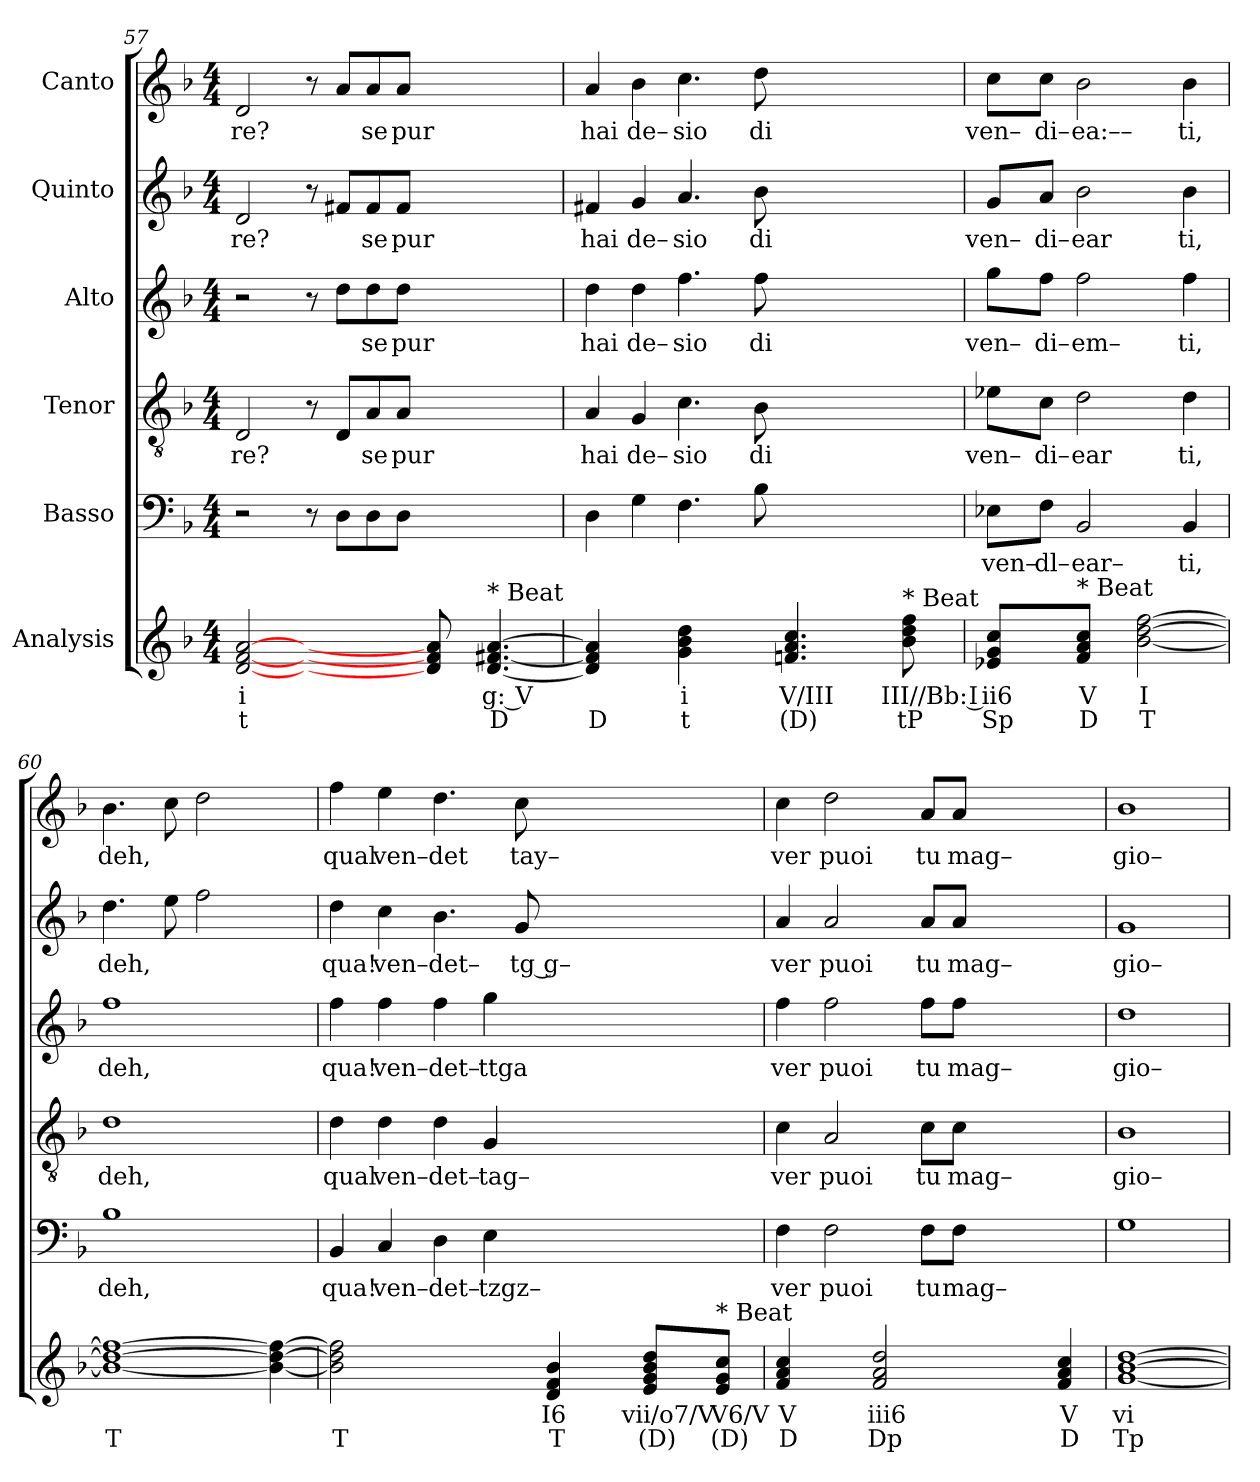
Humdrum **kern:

**kern	**text	**text	**kern	**text	**kern	**text	**kern	**text	**kern	**text	**kern	**text
*part6	*part6	*part6	*part5	*part5	*part4	*part4	*part3	*part3	*part2	*part2	*part1	*part1
*staff6	*staff6	*staff6	*staff5	*staff5	*staff4	*staff4	*staff3	*staff3	*staff2	*staff2	*staff1	*staff1
*I"Analysis	*	*	*I"Basso	*	*I"Tenor	*	*I"Alto	*	*I"Quinto	*	*I"Canto	*
*	*	*	*clefF4	*	*clefGv2	*	*clefG2	*	*clefG2	*	*clefG2	*
*k[b-]	*	*	*k[b-]	*	*k[b-]	*	*k[b-]	*	*k[b-]	*	*k[b-]	*
*	*	*	*F:	*	*F:	*	*F:	*	*F:	*	*F:	*
*M4/4	*	*	*M4/4	*	*M4/4	*	*M4/4	*	*M4/4	*	*M4/4	*
=57	=57	=57	=57	=57	=57	=57	=57	=57	=57	=57	=57	=57
!	!	!	!	!	!	!LO:LY:b	!	!	!	!	!	!
!	!	!	!	!	!	!	!	!	!	!LO:LY:b	!	!
!	!	!	!	!	!	!	!	!	!	!	!	!LO:LY:b
[2d [2f [2a	i	t	2r	.	2D/	re?	2r	.	2d/	re?	2d/	re?
2ryy	.	.	8r	.	8r	.	8r	.	8r	.	8r	.
.	.	.	8D\L	.	8D/L	.	8dd\L	.	8f#X/L	.	8a/L	.
!	!	!	!	!	!	!LO:LY:b	!	!	!	!	!	!
!	!	!	!	!	!	!	!	!LO:LY:b	!	!	!	!
!	!	!	!	!	!	!	!	!	!	!LO:LY:b	!	!
!	!	!	!	!	!	!	!	!	!	!	!	!LO:LY:b
.	.	.	8D\	.	8A/	se	8dd\	se	8f#/	se	8a/	se
!	!	!	!	!	!	!LO:LY:b	!	!	!	!	!	!
!	!	!	!	!	!	!	!	!LO:LY:b	!	!	!	!
!	!	!	!	!	!	!	!	!	!	!LO:LY:b	!	!
!	!	!	!	!	!	!	!	!	!	!	!	!LO:LY:b
.	.	.	8D\J	.	8A/J	pur	8dd\J	pur	8f#/J	pur	8a/J	pur
8d] 8f] 8a]	.	.	2ryy	.	2ryy	.	2ryy	.	2ryy	.	2ryy	.
8ryy	.	.	.	.	.	.	.	.	.	.	.	.
!LO:TX:a:t=* Beat	!	!	!	!	!	!	!	!	!	!	!	!
[4.d [4.f#X [4.a	g: V	D	.	.	.	.	.	.	.	.	.	.
.	.	.	8ryy	.	8ryy	.	8ryy	.	8ryy	.	8ryy	.
=58	=58	=58	=58	=58	=58	=58	=58	=58	=58	=58	=58	=58
!	!	!	!	!	!	!LO:LY:b	!	!	!	!	!	!
!	!	!	!	!	!	!	!	!LO:LY:b	!	!	!	!
!	!	!	!	!	!	!	!	!	!	!LO:LY:b	!	!
!	!	!	!	!	!	!	!	!	!	!	!	!LO:LY:b
4d] 4f#] 4a]	.	D	4D\	.	4A/	hai	4dd\	hai	4f#X/	hai	4a/	hai
!	!	!	!	!	!	!LO:LY:b	!	!	!	!	!	!
!	!	!	!	!	!	!	!	!LO:LY:b	!	!	!	!
!	!	!	!	!	!	!	!	!	!	!LO:LY:b	!	!
!	!	!	!	!	!	!	!	!	!	!	!	!LO:LY:b
4ryy	.	.	4G\	.	4G/	de–	4dd\	de–	4g/	de–	4b-\	de–
!	!	!	!	!	!	!LO:LY:b	!	!	!	!	!	!
!	!	!	!	!	!	!	!	!LO:LY:b	!	!	!	!
!	!	!	!	!	!	!	!	!	!	!LO:LY:b	!	!
!	!	!	!	!	!	!	!	!	!	!	!	!LO:LY:b
4g 4b- 4dd	i	t	4.F\	.	4.c\	sio	4.ff\	sio	4.a/	sio	4.cc\	sio
4ryy	.	.	.	.	.	.	.	.	.	.	.	.
!	!	!	!	!	!	!LO:LY:b	!	!	!	!	!	!
!	!	!	!	!	!	!	!	!LO:LY:b	!	!	!	!
!	!	!	!	!	!	!	!	!	!	!LO:LY:b	!	!
!	!	!	!	!	!	!	!	!	!	!	!	!LO:LY:b
.	.	.	8B-\	.	8B-\	di	8ff\	di	8b-\	di	8dd\	di
4.fn 4.a 4.cc	V/III	(D)	2..ryy	.	2..ryy	.	2..ryy	.	2..ryy	.	2..ryy	.
4.ryy	.	.	.	.	.	.	.	.	.	.	.	.
!LO:TX:a:t=* Beat	!	!	!	!	!	!	!	!	!	!	!	!
8b- 8dd 8ff	III//Bb: I	tP	.	.	.	.	.	.	.	.	.	.
=59	=59	=59	=59	=59	=59	=59	=59	=59	=59	=59	=59	=59
!	!	!	!	!LO:LY:b	!	!	!	!	!	!	!	!
!	!	!	!	!	!	!LO:LY:b	!	!	!	!	!	!
!	!	!	!	!	!	!	!	!LO:LY:b	!	!	!	!
!	!	!	!	!	!	!	!	!	!	!LO:LY:b	!	!
!	!	!	!	!	!	!	!	!	!	!	!	!LO:LY:b
8e-X 8g 8ccL	ii6	Sp	8E-X\L	ven–	8e-X\L	ven–	8gg\L	ven–	8g/L	ven–	8cc\L	ven–
!	!	!	!	!LO:LY:b	!	!	!	!	!	!	!	!
!	!	!	!	!	!	!LO:LY:b	!	!	!	!	!	!
!	!	!	!	!	!	!	!	!LO:LY:b	!	!	!	!
!	!	!	!	!	!	!	!	!	!	!LO:LY:b	!	!
!	!	!	!	!	!	!	!	!	!	!	!	!LO:LY:b
8ryy	.	.	8F\J	dl–	8c\J	di–	8ff\J	di–	8a/J	di–	8cc\J	di–
!	!	!	!	!LO:LY:b	!	!	!	!	!	!	!	!
!	!	!	!	!	!	!LO:LY:b	!	!	!	!	!	!
!	!	!	!	!	!	!	!	!LO:LY:b	!	!	!	!
!	!	!	!	!	!	!	!	!	!	!LO:LY:b	!	!
!LO:TX:a:t=* Beat	!	!	!	!	!	!	!	!	!	!	!	!
!	!	!	!	!	!	!	!	!	!	!	!	!LO:LY:b
8f 8a 8ccJ	V	D	2BB-/	ear–	2d\	ear	2ff\	em–	2b-\	ear	2b-\	ea:––
8ryy	.	.	.	.	.	.	.	.	.	.	.	.
[2b- [2dd [2ff	I	T	.	.	.	.	.	.	.	.	.	.
!	!	!	!	!LO:LY:b	!	!	!	!	!	!	!	!
!	!	!	!	!	!	!LO:LY:b	!	!	!	!	!	!
!	!	!	!	!	!	!	!	!LO:LY:b	!	!	!	!
!	!	!	!	!	!	!	!	!	!	!LO:LY:b	!	!
!	!	!	!	!	!	!	!	!	!	!	!	!LO:LY:b
.	.	.	4BB-/	ti,	4d\	ti,	4ff\	ti,	4b-\	ti,	4b-\	ti,
=60	=60	=60	=60	=60	=60	=60	=60	=60	=60	=60	=60	=60
!	!	!	!	!LO:LY:b	!	!	!	!	!	!	!	!
!	!	!	!	!	!	!LO:LY:b	!	!	!	!	!	!
!	!	!	!	!	!	!	!	!LO:LY:b	!	!	!	!
!	!	!	!	!	!	!	!	!	!	!LO:LY:b	!	!
!	!	!	!	!	!	!	!	!	!	!	!	!LO:LY:b
1b-_ 1dd_ 1ff_	.	T	1B-	deh,	1d	deh,	1ff	deh,	4.dd\	deh,	4.b-\	deh,
.	.	.	.	.	.	.	.	.	8ee\	.	8cc\	.
.	.	.	.	.	.	.	.	.	2ff\	.	2dd\	.
4b-_ 4dd_ 4ff_	.	.	4ryy	.	4ryy	.	4ryy	.	4ryy	.	4ryy	.
=61	=61	=61	=61	=61	=61	=61	=61	=61	=61	=61	=61	=61
!	!	!	!	!LO:LY:b	!	!	!	!	!	!	!	!
!	!	!	!	!	!	!LO:LY:b	!	!	!	!	!	!
!	!	!	!	!	!	!	!	!LO:LY:b	!	!	!	!
!	!	!	!	!	!	!	!	!	!	!LO:LY:b	!	!
!	!	!	!	!	!	!	!	!	!	!	!	!LO:LY:b
2b-] 2dd] 2ff]	.	T	4BB-/	qua!	4d\	qual	4ff\	qua!	4dd\	qua!	4ff\	qual
!	!	!	!	!LO:LY:b	!	!	!	!	!	!	!	!
!	!	!	!	!	!	!LO:LY:b	!	!	!	!	!	!
!	!	!	!	!	!	!	!	!LO:LY:b	!	!	!	!
!	!	!	!	!	!	!	!	!	!	!LO:LY:b	!	!
!	!	!	!	!	!	!	!	!	!	!	!	!LO:LY:b
.	.	.	4C/	ven–	4d\	ven–	4ff\	ven–	4cc\	ven–	4ee\	ven–
!	!	!	!	!LO:LY:b	!	!	!	!	!	!	!	!
!	!	!	!	!	!	!LO:LY:b	!	!	!	!	!	!
!	!	!	!	!	!	!	!	!LO:LY:b	!	!	!	!
!	!	!	!	!	!	!	!	!	!	!LO:LY:b	!	!
!	!	!	!	!	!	!	!	!	!	!	!	!LO:LY:b
2ryy	.	.	4D\	det–	4d\	det–	4ff\	det–	4.b-\	det–	4.dd\	det
!	!	!	!	!LO:LY:b	!	!	!	!	!	!	!	!
!	!	!	!	!	!	!LO:LY:b	!	!	!	!	!	!
!	!	!	!	!	!	!	!	!LO:LY:b	!	!	!	!
.	.	.	4E\	tzgz–	4G/	tag–	4gg\	ttga	.	.	.	.
!	!	!	!	!	!	!	!	!	!	!LO:LY:b	!	!
!	!	!	!	!	!	!	!	!	!	!	!	!LO:LY:b
.	.	.	.	.	.	.	.	.	8g/	tg g–	8cc\	tay–
4d 4f 4b-	I6	T	2..ryy	.	2..ryy	.	2..ryy	.	2..ryy	.	2..ryy	.
4ryy	.	.	.	.	.	.	.	.	.	.	.	.
8e 8g 8b- 8ddL	vii/o7/V	(D)	.	.	.	.	.	.	.	.	.	.
8ryy	.	.	.	.	.	.	.	.	.	.	.	.
!LO:TX:a:t=* Beat	!	!	!	!	!	!	!	!	!	!	!	!
8e 8g 8ccJ	V6/V	(D)	.	.	.	.	.	.	.	.	.	.
=62	=62	=62	=62	=62	=62	=62	=62	=62	=62	=62	=62	=62
!	!	!	!	!LO:LY:b	!	!	!	!	!	!	!	!
!	!	!	!	!	!	!LO:LY:b	!	!	!	!	!	!
!	!	!	!	!	!	!	!	!LO:LY:b	!	!	!	!
!	!	!	!	!	!	!	!	!	!	!LO:LY:b	!	!
!	!	!	!	!	!	!	!	!	!	!	!	!LO:LY:b
4f 4a 4cc	V	D	4F\	ver	4c\	ver	4ff\	ver	4a/	ver	4cc\	ver
!	!	!	!	!LO:LY:b	!	!	!	!	!	!	!	!
!	!	!	!	!	!	!LO:LY:b	!	!	!	!	!	!
!	!	!	!	!	!	!	!	!LO:LY:b	!	!	!	!
!	!	!	!	!	!	!	!	!	!	!LO:LY:b	!	!
!	!	!	!	!	!	!	!	!	!	!	!	!LO:LY:b
4ryy	.	.	2F\	puoi	2A/	puoi	2ff\	puoi	2a/	puoi	2dd\	puoi
2f 2a 2dd	iii6	Dp	.	.	.	.	.	.	.	.	.	.
!	!	!	!	!LO:LY:b	!	!	!	!	!	!	!	!
!	!	!	!	!	!	!LO:LY:b	!	!	!	!	!	!
!	!	!	!	!	!	!	!	!LO:LY:b	!	!	!	!
!	!	!	!	!	!	!	!	!	!	!LO:LY:b	!	!
!	!	!	!	!	!	!	!	!	!	!	!	!LO:LY:b
.	.	.	8F\L	tu	8c\L	tu	8ff\L	tu	8a/L	tu	8a/L	tu
!	!	!	!	!LO:LY:b	!	!	!	!	!	!	!	!
!	!	!	!	!	!	!LO:LY:b	!	!	!	!	!	!
!	!	!	!	!	!	!	!	!LO:LY:b	!	!	!	!
!	!	!	!	!	!	!	!	!	!	!LO:LY:b	!	!
!	!	!	!	!	!	!	!	!	!	!	!	!LO:LY:b
.	.	.	8F\J	mag–	8c\J	mag–	8ff\J	mag–	8a/J	mag–	8a/J	mag–
2ryy	.	.	2.ryy	.	2.ryy	.	2.ryy	.	2.ryy	.	2.ryy	.
4f 4a 4cc	V	D	.	.	.	.	.	.	.	.	.	.
=63	=63	=63	=63	=63	=63	=63	=63	=63	=63	=63	=63	=63
!	!	!	!	!	!	!LO:LY:b	!	!	!	!	!	!
!	!	!	!	!	!	!	!	!LO:LY:b	!	!	!	!
!	!	!	!	!	!	!	!	!	!	!LO:LY:b	!	!
!	!	!	!	!	!	!	!	!	!	!	!	!LO:LY:b
[1g [1b- [1dd	vi	Tp	1G	.	1B-	gio–	1dd	gio–	1g	gio–	1b-	gio–
=	=	=	=	=	=	=	=	=	=	=	=	=
*-	*-	*-	*-	*-	*-	*-	*-	*-	*-	*-	*-	*-
